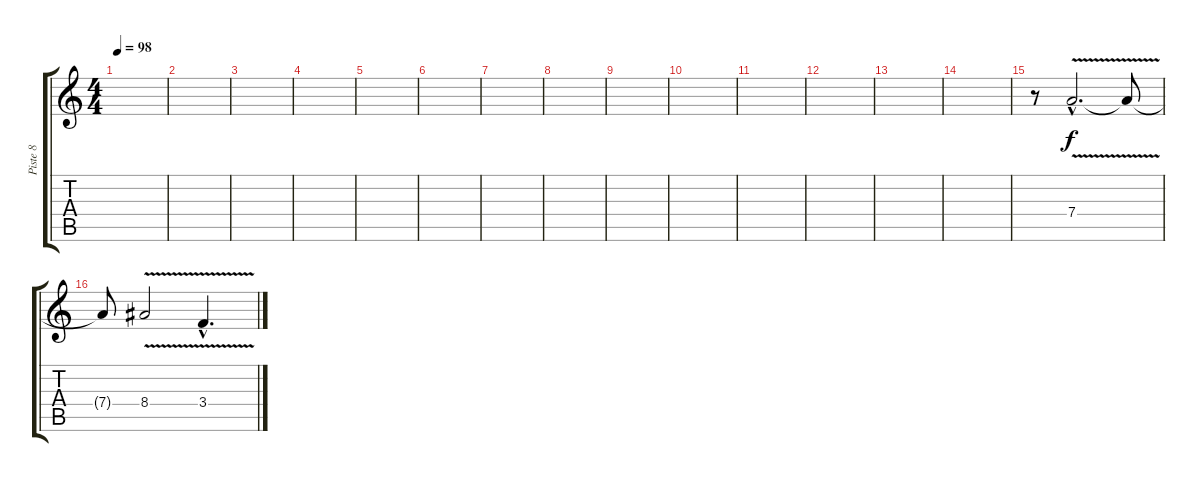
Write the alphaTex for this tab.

\track ("Piste 8" "Piste 8") {instrument distortionguitar}
\staff {score tabs}
\tuning (E4 B3 G3 D3 A2 E2) {hide}
\ts (4 4)
\tempo 98
\clef g2
\ks c
|
|
|
|
|
|
|
|
|
|
|
|
|
|
r.8 7.4{v hac}.2{d} 7.4{t}.8 |
7.4{t}.8 8.4{v}.2 3.4{v hac}.4{d}
